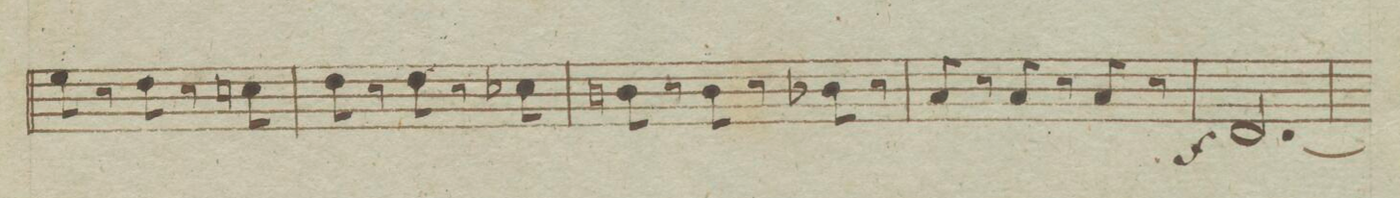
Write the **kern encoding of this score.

**kern	**dynam
*I"Violon e Violoncello.	*
*clefF4	*
*k[b-e-a-d-g-]	*
*M3/4	*
8G-\	.
8r	.
8F\	.
8r	.
8En\	.
8r	.
=13	=13
8F\	.
8r	.
8F\	.
8r	.
8E-X\	.
8r	.
=14	=14
8Dn\	.
8r	.
8D\	.
8r	.
8D-X\	.
8r	.
=15	=15
8C/	.
8r	.
8C/	.
8r	.
8C/	.
8r	.
=16	=16
[2.FF/	f
=17	=17
*-	*-
